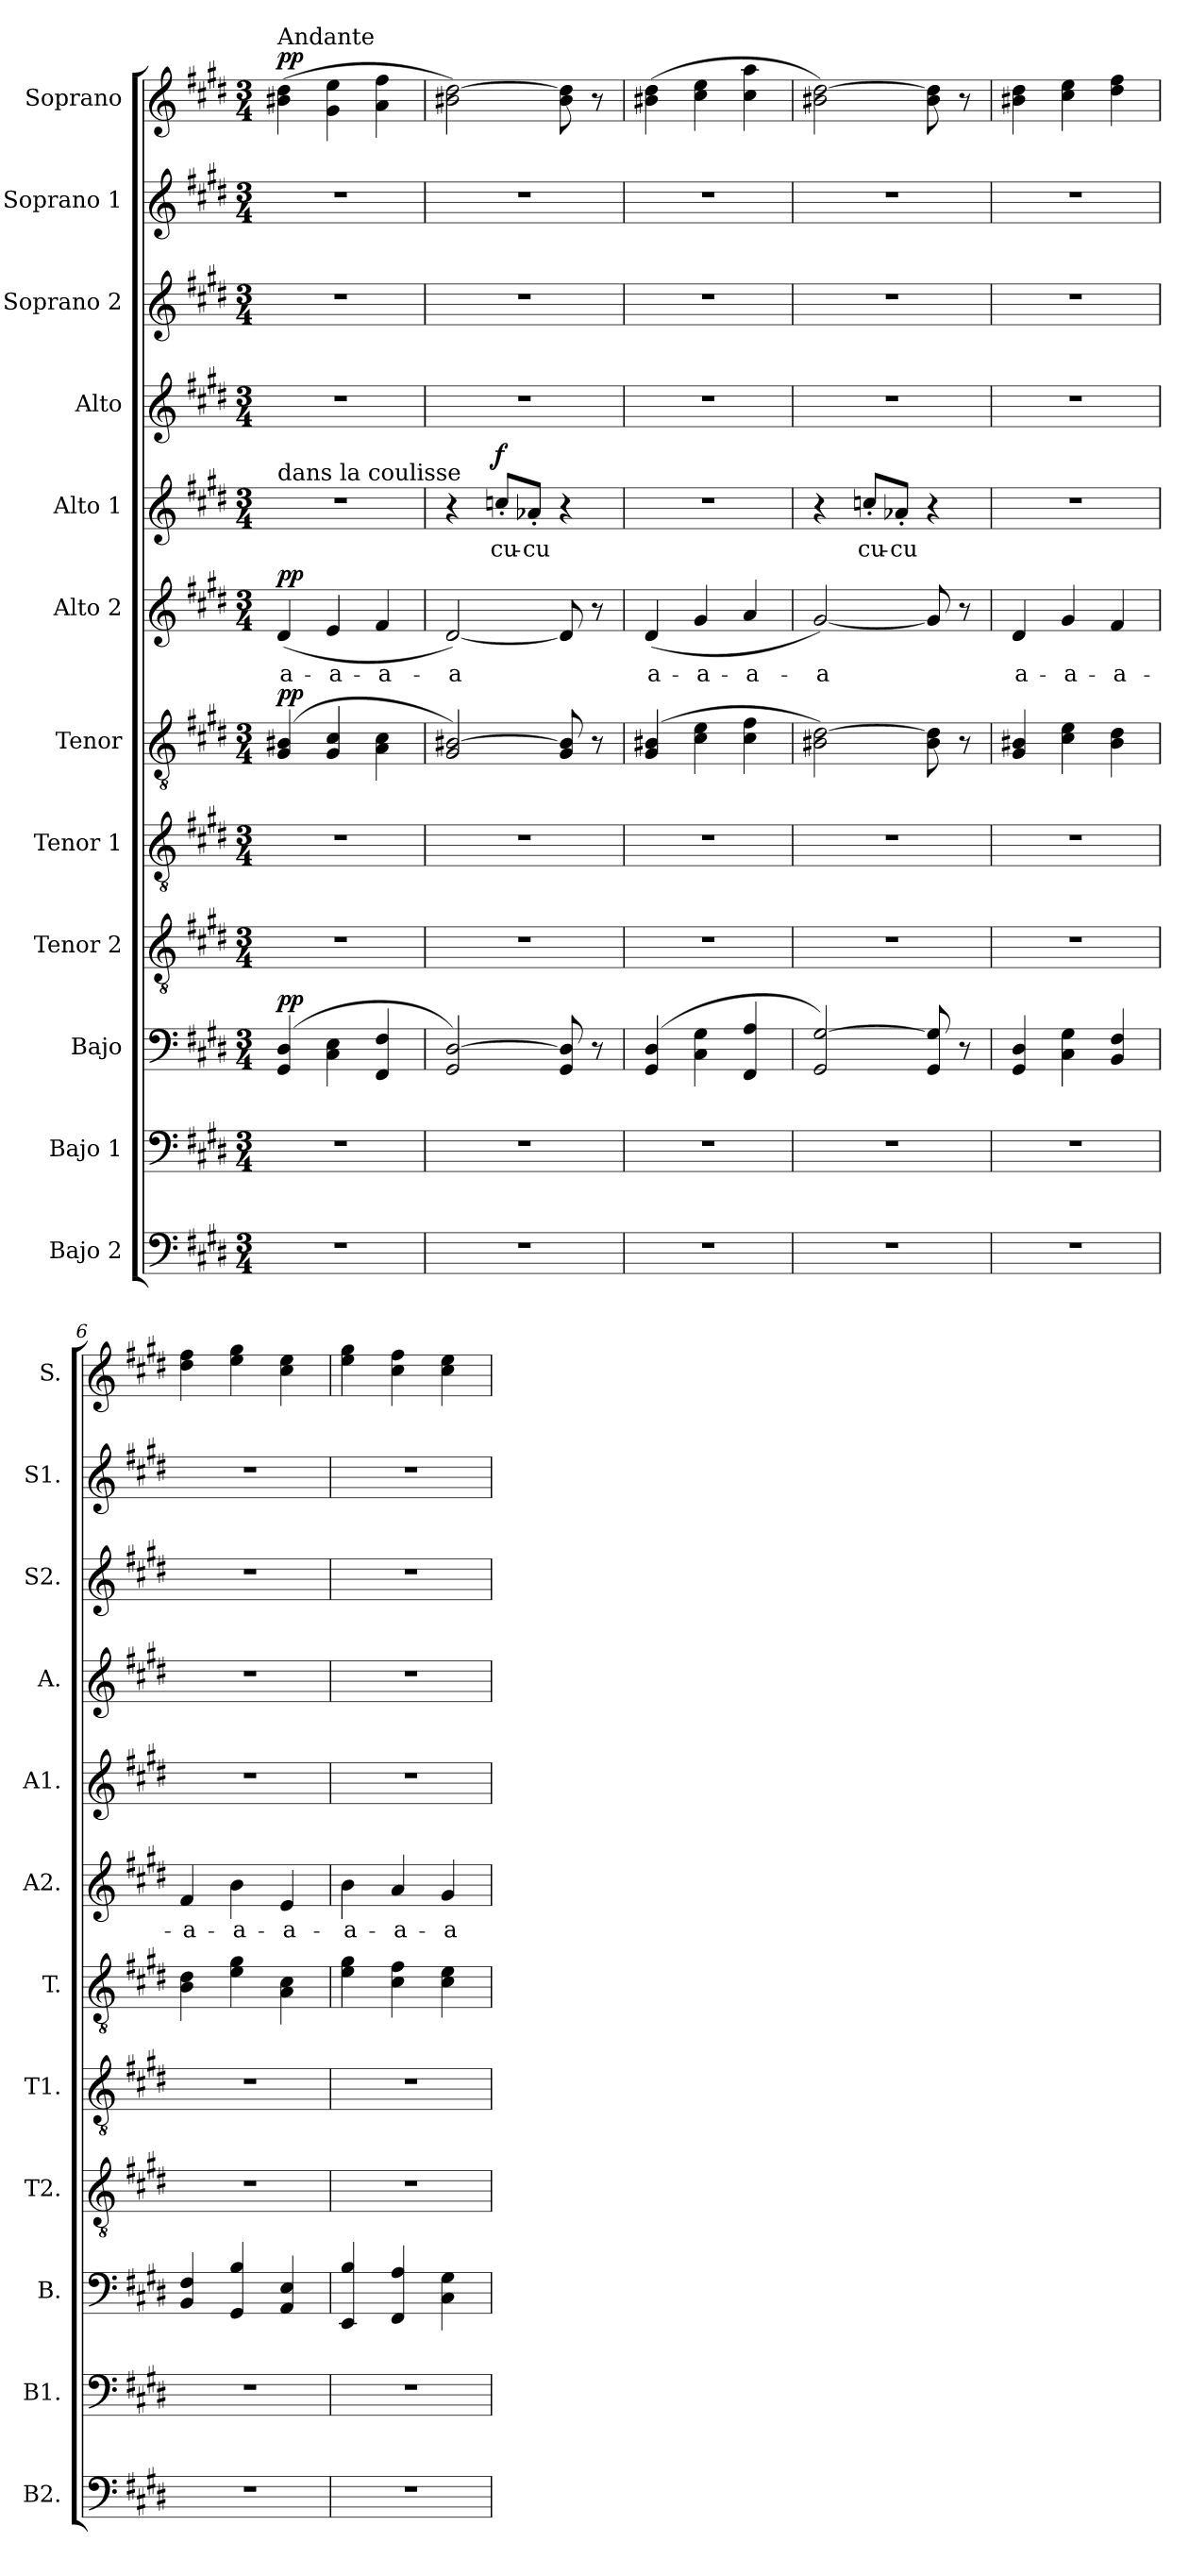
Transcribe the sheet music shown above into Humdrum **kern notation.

**kern	**kern	**kern	**dynam	**kern	**kern	**kern	**dynam	**kern	**text	**dynam	**kern	**text	**dynam	**kern	**kern	**kern	**kern	**dynam
*part12	*part11	*part10	*part10	*part9	*part8	*part7	*part7	*part6	*part6	*part6	*part5	*part5	*part5	*part4	*part3	*part2	*part1	*part1
*staff12	*staff11	*staff10	*staff10	*staff9	*staff8	*staff7	*staff7	*staff6	*staff6	*staff6	*staff5	*staff5	*staff5	*staff4	*staff3	*staff2	*staff1	*staff1
*I"Bajo 2	*I"Bajo 1	*I"Bajo	*	*I"Tenor 2	*I"Tenor 1	*I"Tenor	*	*I"Alto 2	*	*	*I"Alto 1	*	*	*I"Alto	*I"Soprano 2	*I"Soprano 1	*I"Soprano	*
*I'B2.	*I'B1.	*I'B.	*	*I'T2.	*I'T1.	*I'T.	*	*I'A2.	*	*	*I'A1.	*	*	*I'A.	*I'S2.	*I'S1.	*I'S.	*
*clefF4	*clefF4	*clefF4	*	*clefGv2	*clefGv2	*clefGv2	*	*clefG2	*	*	*clefG2	*	*	*clefG2	*clefG2	*clefG2	*clefG2	*
*k[f#c#g#d#]	*k[f#c#g#d#]	*k[f#c#g#d#]	*	*k[f#c#g#d#]	*k[f#c#g#d#]	*k[f#c#g#d#]	*	*k[f#c#g#d#]	*	*	*k[f#c#g#d#]	*	*	*k[f#c#g#d#]	*k[f#c#g#d#]	*k[f#c#g#d#]	*k[f#c#g#d#]	*
*M3/4	*M3/4	*M3/4	*	*M3/4	*M3/4	*M3/4	*	*M3/4	*	*	*M3/4	*	*	*M3/4	*M3/4	*M3/4	*M3/4	*
*MM67	*MM67	*MM67	*	*MM67	*MM67	*MM67	*	*MM67	*	*	*MM67	*	*	*MM67	*MM67	*MM67	*MM67	*
=1	=1	=1	=1	=1	=1	=1	=1	=1	=1	=1	=1	=1	=1	=1	=1	=1	=1	=1
!	!	!	!	!	!	!	!	!	!	!	!	!	!	!	!	!	!LO:TX:a:t=Andante	!
!	!	!	!	!	!	!	!	!	!	!	!LO:TX:a:t=dans la coulisse	!	!	!	!	!	!	!
!	!	!	!LO:DY:a	!	!	!	!LO:DY:a	!	!LO:LY:b	!LO:DY:a	!	!	!	!	!	!	!	!LO:DY:a
2.r	2.r	(>4GG#/ 4D#/	pp	2.r	2.r	(>4G#/ 4B#X/	pp	(>4d#/	a-	pp	2.r	.	.	2.r	2.r	2.r	(>4b#X\ 4dd#\	pp
!	!	!	!	!	!	!	!	!	!LO:LY:b	!	!	!	!	!	!	!	!	!
.	.	4C#\ 4E\	.	.	.	4G#/ 4c#/	.	4e/	-a-	.	.	.	.	.	.	.	4g#\ 4ee\	.
!	!	!	!	!	!	!	!	!	!LO:LY:b	!	!	!	!	!	!	!	!	!
.	.	4FF#/ 4F#/	.	.	.	4A\ 4c#\	.	4f#/	-a-	.	.	.	.	.	.	.	4a\ 4ff#\	.
=2	=2	=2	=2	=2	=2	=2	=2	=2	=2	=2	=2	=2	=2	=2	=2	=2	=2	=2
!	!	!	!	!	!	!	!	!	!LO:LY:b	!	!	!	!	!	!	!	!	!
2.r	2.r	2GG#/ [2D#/)	.	2.r	2.r	2G#/ [2B#X/)	.	[2d#/)	-a	.	4r	.	.	2.r	2.r	2.r	2b#X\ [2dd#\)	.
!	!	!	!	!	!	!	!	!	!	!	!	!LO:LY:b	!LO:DY:a	!	!	!	!	!
.	.	.	.	.	.	.	.	.	.	.	8ccn'/L	cu-	f	.	.	.	.	.
!	!	!	!	!	!	!	!	!	!	!	!	!LO:LY:b	!	!	!	!	!	!
.	.	.	.	.	.	.	.	.	.	.	8a-X'/J	-cu	.	.	.	.	.	.
.	.	8GG#/ 8D#/]	.	.	.	8G#/ 8B#/]	.	8d#/]	.	.	4r	.	.	.	.	.	8b#\ 8dd#\]	.
.	.	8r	.	.	.	8r	.	8r	.	.	.	.	.	.	.	.	8r	.
=3	=3	=3	=3	=3	=3	=3	=3	=3	=3	=3	=3	=3	=3	=3	=3	=3	=3	=3
!	!	!	!	!	!	!	!	!	!LO:LY:b	!	!	!	!	!	!	!	!	!
2.r	2.r	(>4GG#/ 4D#/	.	2.r	2.r	(>4G#/ 4B#X/	.	(<4d#/	a-	.	2.r	.	.	2.r	2.r	2.r	(>4b#X\ 4dd#\	.
!	!	!	!	!	!	!	!	!	!LO:LY:b	!	!	!	!	!	!	!	!	!
.	.	4C#\ 4G#\	.	.	.	4c#\ 4e\	.	4g#/	-a-	.	.	.	.	.	.	.	4cc#\ 4ee\	.
!	!	!	!	!	!	!	!	!	!LO:LY:b	!	!	!	!	!	!	!	!	!
.	.	4FF#/ 4A/	.	.	.	4c#\ 4f#\	.	4a/	-a-	.	.	.	.	.	.	.	4cc#\ 4aa\	.
=4	=4	=4	=4	=4	=4	=4	=4	=4	=4	=4	=4	=4	=4	=4	=4	=4	=4	=4
!	!	!	!	!	!	!	!	!	!LO:LY:b	!	!	!	!	!	!	!	!	!
2.r	2.r	2GG#/ [2G#/)	.	2.r	2.r	2B#X\ [2d#\)	.	[2g#/)	-a	.	4r	.	.	2.r	2.r	2.r	2b#X\ [2dd#\)	.
!	!	!	!	!	!	!	!	!	!	!	!	!LO:LY:b	!	!	!	!	!	!
.	.	.	.	.	.	.	.	.	.	.	8ccn'/L	cu-	.	.	.	.	.	.
!	!	!	!	!	!	!	!	!	!	!	!	!LO:LY:b	!	!	!	!	!	!
.	.	.	.	.	.	.	.	.	.	.	8a-X'/J	-cu	.	.	.	.	.	.
.	.	8GG#/ 8G#/]	.	.	.	8B#\ 8d#\]	.	8g#/]	.	.	4r	.	.	.	.	.	8b#\ 8dd#\]	.
.	.	8r	.	.	.	8r	.	8r	.	.	.	.	.	.	.	.	8r	.
=5	=5	=5	=5	=5	=5	=5	=5	=5	=5	=5	=5	=5	=5	=5	=5	=5	=5	=5
!	!	!	!	!	!	!	!	!	!LO:LY:b	!	!	!	!	!	!	!	!	!
2.r	2.r	4GG#/ 4D#/	.	2.r	2.r	4G#/ 4B#X/	.	4d#/	a-	.	2.r	.	.	2.r	2.r	2.r	4b#X\ 4dd#\	.
!	!	!	!	!	!	!	!	!	!LO:LY:b	!	!	!	!	!	!	!	!	!
.	.	4C#\ 4G#\	.	.	.	4c#\ 4e\	.	4g#/	-a-	.	.	.	.	.	.	.	4cc#\ 4ee\	.
!	!	!	!	!	!	!	!	!	!LO:LY:b	!	!	!	!	!	!	!	!	!
.	.	4BB/ 4F#/	.	.	.	4B#\ 4d#\	.	4f#/	-a-	.	.	.	.	.	.	.	4dd#\ 4ff#\	.
=6	=6	=6	=6	=6	=6	=6	=6	=6	=6	=6	=6	=6	=6	=6	=6	=6	=6	=6
!	!	!	!	!	!	!	!	!	!LO:LY:b	!	!	!	!	!	!	!	!	!
2.r	2.r	4BB/ 4F#/	.	2.r	2.r	4B\ 4d#\	.	4f#/	-a-	.	2.r	.	.	2.r	2.r	2.r	4dd#\ 4ff#\	.
!	!	!	!	!	!	!	!	!	!LO:LY:b	!	!	!	!	!	!	!	!	!
.	.	4GG#/ 4B/	.	.	.	4e\ 4g#\	.	4b\	-a-	.	.	.	.	.	.	.	4ee\ 4gg#\	.
!	!	!	!	!	!	!	!	!	!LO:LY:b	!	!	!	!	!	!	!	!	!
.	.	4AA/ 4E/	.	.	.	4A\ 4c#\	.	4e/	-a-	.	.	.	.	.	.	.	4cc#\ 4ee\	.
=7	=7	=7	=7	=7	=7	=7	=7	=7	=7	=7	=7	=7	=7	=7	=7	=7	=7	=7
!	!	!	!	!	!	!	!	!	!LO:LY:b	!	!	!	!	!	!	!	!	!
2.r	2.r	4EE/ 4B/	.	2.r	2.r	4e\ 4g#\	.	4b\	-a-	.	2.r	.	.	2.r	2.r	2.r	4ee\ 4gg#\	.
!	!	!	!	!	!	!	!	!	!LO:LY:b	!	!	!	!	!	!	!	!	!
.	.	4FF#/ 4A/	.	.	.	4c#\ 4f#\	.	4a/	-a-	.	.	.	.	.	.	.	4cc#\ 4ff#\	.
!	!	!	!	!	!	!	!	!	!LO:LY:b	!	!	!	!	!	!	!	!	!
.	.	4C#\ 4G#\	.	.	.	4c#\ 4e\	.	4g#/	-a-	.	.	.	.	.	.	.	4cc#\ 4ee\	.
=	=	=	=	=	=	=	=	=	=	=	=	=	=	=	=	=	=	=
*-	*-	*-	*-	*-	*-	*-	*-	*-	*-	*-	*-	*-	*-	*-	*-	*-	*-	*-
